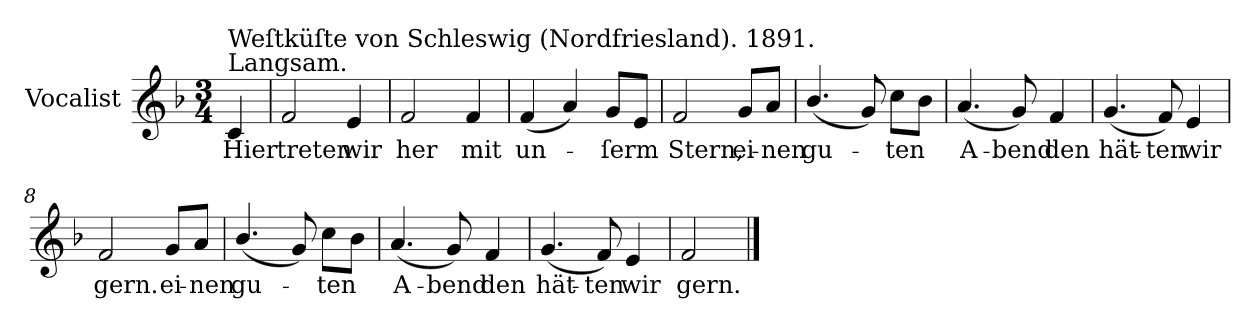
**kern	**text
*part1	*part1
*staff1	*staff1
*I"Vocalist	*
*k[b-]	*
*F:	*
*M3/4	*
=	=
!LO:TX:a:t=Langsam.	!
!LO:TX:a:t=Weſtküſte von Schleswig (Nordfriesland). 1891.	!
4c	Hier
=1	=1
2f	treten
4e	wir
=2	=2
2f	her
4f	mit
=3	=3
(4f	un-
4a)	.
8gL	-ſerm
8eJ	.
=4	=4
2f	Stern,
8gL	ei-
8aJ	-nen
=5	=5
(4.b-/	gu-
8g)	.
8ccL	-ten
8b-J	.
=6	=6
(4.a	A-
8g)	-bend
4f	den
=7	=7
(4.g	hät-
8f)	-ten
4e	wir
=8	=8
2f	gern.
8gL	ei-
8aJ	-nen
=9	=9
(4.b-/	gu-
8g)	.
8ccL	-ten
8b-J	.
=10	=10
(4.a	A-
8g)	-bend
4f	den
=11	=11
(4.g	hät-
8f)	-ten
4e	wir
=12	=12
2f	gern.
==	==
*-	*-
